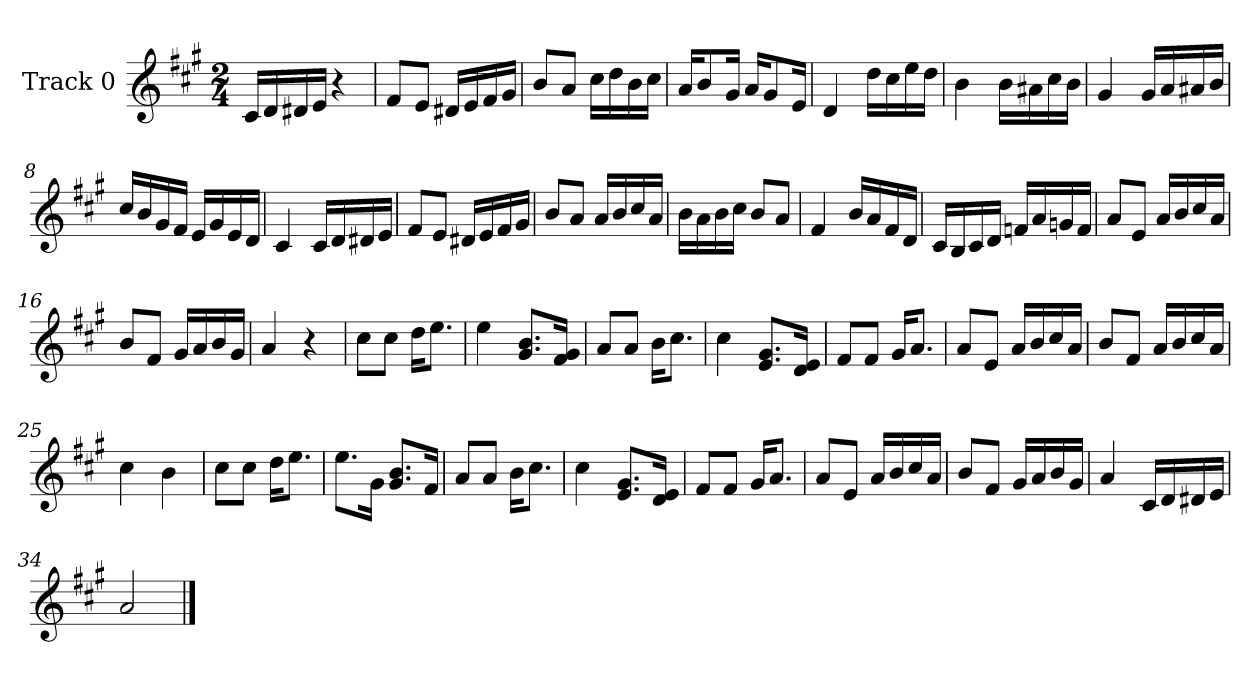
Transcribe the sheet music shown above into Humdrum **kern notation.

**kern
*part1
*staff1
*I"Track 0
*clefG2
*k[f#c#g#]
*A:
*M2/4
=1
16c#/LL
16d/
16d#X/
16e/JJ
4r
=2
8f#/L
8e/J
16d#X/LL
16e/
16f#/
16g#/JJ
=3
8b/L
8a/J
16cc#\LL
16dd\
16b\
16cc#\JJ
=4
16a/KL
8b/
16g#/Jk
16a/KL
8g#/
16e/Jk
=5
4d/
16dd\LL
16cc#\
16ee\
16dd\JJ
=6
4b\
16b\LL
16a#X\
16cc#\
16b\JJ
!!LO:LB:g=z
=7
4g#/
16g#/LL
16a/
16a#X/
16b/JJ
=8
16cc#/LL
16b/
16g#/
16f#/JJ
16e/LL
16g#/
16e/
16d/JJ
=9
4c#/
16c#/LL
16d/
16d#X/
16e/JJ
=10
8f#/L
8e/J
16d#X/LL
16e/
16f#/
16g#/JJ
=11
8b/L
8a/J
16a/LL
16b/
16cc#/
16a/JJ
=12
16b\LL
16a\
16b\
16cc#\JJ
8b/L
8a/J
=13
4f#/
16b/LL
16a/
16f#/
16d/JJ
!!LO:LB:g=z
=14
16c#/LL
16B/
16c#/
16d/JJ
16fn/LL
16a/
16gn/
16f/JJ
=15
8a/L
8e/J
16a/LL
16b/
16cc#/
16a/JJ
=16
8b/L
8f#/J
16g#/LL
16a/
16b/
16g#/JJ
=17
4a/
4r
=18
8cc#\L
8cc#\J
16dd\KL
8.ee\J
=19
4ee\
8.g#/ 8.b/L
16f#/ 16g#/Jk
=20
8a/L
8a/J
16b\KL
8.cc#\J
=21
4cc#\
8.e/ 8.g#/L
16d/ 16e/Jk
!!LO:LB:g=z
=22
8f#/L
8f#/J
16g#/KL
8.a/J
=23
8a/L
8e/J
16a/LL
16b/
16cc#/
16a/JJ
=24
8b/L
8f#/J
16a/LL
16b/
16cc#/
16a/JJ
=25
4cc#\
4b\
=26
8cc#\L
8cc#\J
16dd\KL
8.ee\J
=27
8.ee\L
16g#\Jk
8.g#/ 8.b/L
16f#/Jk
=28
8a/L
8a/J
16b\KL
8.cc#\J
=29
4cc#\
8.e/ 8.g#/L
16d/ 16e/Jk
=30
8f#/L
8f#/J
16g#/KL
8.a/J
!!LO:LB:g=z
=31
8a/L
8e/J
16a/LL
16b/
16cc#/
16a/JJ
=32
8b/L
8f#/J
16g#/LL
16a/
16b/
16g#/JJ
=33
4a/
16c#/LL
16d/
16d#X/
16e/JJ
=34
2a/
==
*-
